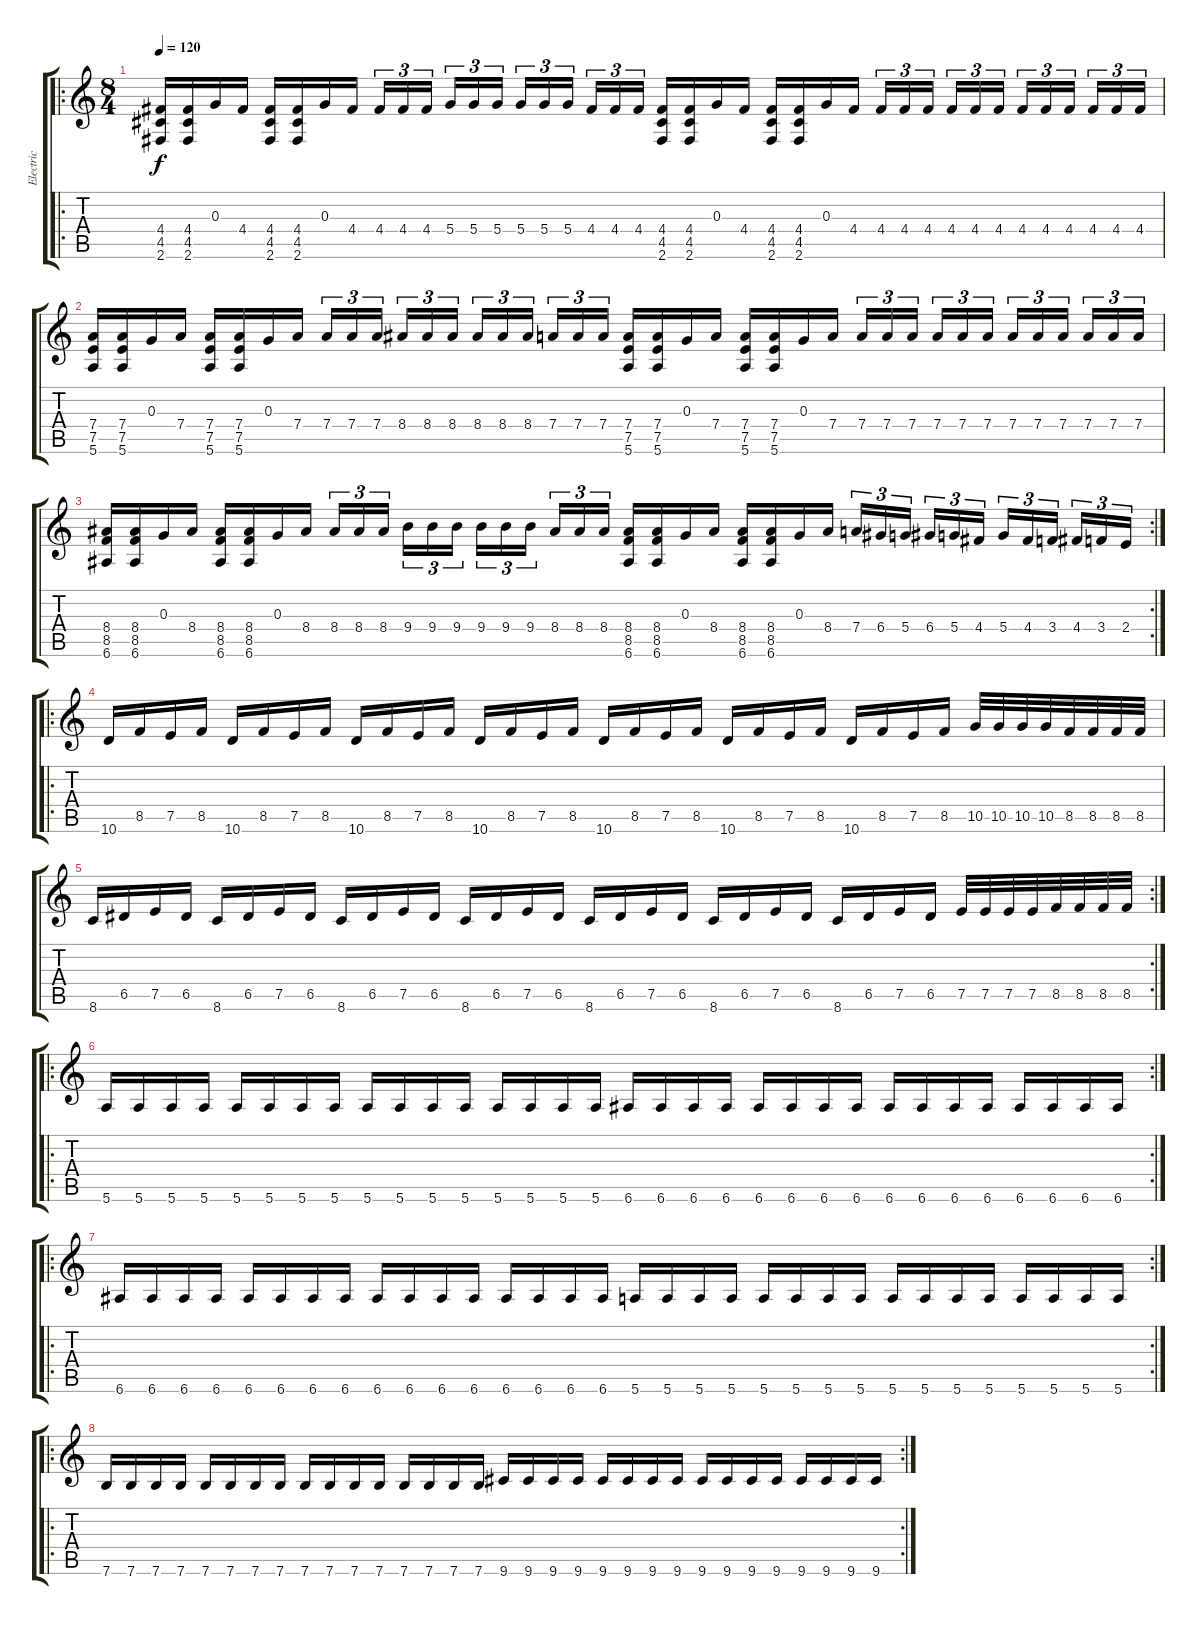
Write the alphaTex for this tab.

\track ("Electric" "Electric") {instrument overdrivenguitar}
\staff {score tabs}
\tuning (E4 B3 G3 D3 A2 E2) {hide}
\ro
\ts (8 4)
\tempo 120
\clef g2
\ks c
(4.4 4.5 2.6).16{dy f} (4.4 4.5 2.6).16 0.3.16 4.4.16 (4.4 4.5 2.6).16 (4.4 4.5 2.6).16 0.3.16 4.4.16 4.4.16{tu (3 2)} 4.4.16{tu (3 2)} 4.4.16{tu (3 2)} 5.4.16{tu (3 2)} 5.4.16{tu (3 2)} 5.4.16{tu (3 2)} 5.4.16{tu (3 2)} 5.4.16{tu (3 2)} 5.4.16{tu (3 2)} 4.4.16{tu (3 2)} 4.4.16{tu (3 2)} 4.4.16{tu (3 2)} (4.4 4.5 2.6).16 (4.4 4.5 2.6).16 0.3.16 4.4.16 (4.4 4.5 2.6).16 (4.4 4.5 2.6).16 0.3.16 4.4.16 4.4.16{tu (3 2)} 4.4.16{tu (3 2)} 4.4.16{tu (3 2)} 4.4.16{tu (3 2)} 4.4.16{tu (3 2)} 4.4.16{tu (3 2)} 4.4.16{tu (3 2)} 4.4.16{tu (3 2)} 4.4.16{tu (3 2)} 4.4.16{tu (3 2)} 4.4.16{tu (3 2)} 4.4.16{tu (3 2)} |
(7.4 7.5 5.6).16 (7.4 7.5 5.6).16 0.3.16 7.4.16 (7.4 7.5 5.6).16 (7.4 7.5 5.6).16 0.3.16 7.4.16 7.4.16{tu (3 2)} 7.4.16{tu (3 2)} 7.4.16{tu (3 2)} 8.4.16{tu (3 2)} 8.4.16{tu (3 2)} 8.4.16{tu (3 2)} 8.4.16{tu (3 2)} 8.4.16{tu (3 2)} 8.4.16{tu (3 2)} 7.4.16{tu (3 2)} 7.4.16{tu (3 2)} 7.4.16{tu (3 2)} (7.4 7.5 5.6).16 (7.4 7.5 5.6).16 0.3.16 7.4.16 (7.4 7.5 5.6).16 (7.4 7.5 5.6).16 0.3.16 7.4.16 7.4.16{tu (3 2)} 7.4.16{tu (3 2)} 7.4.16{tu (3 2)} 7.4.16{tu (3 2)} 7.4.16{tu (3 2)} 7.4.16{tu (3 2)} 7.4.16{tu (3 2)} 7.4.16{tu (3 2)} 7.4.16{tu (3 2)} 7.4.16{tu (3 2)} 7.4.16{tu (3 2)} 7.4.16{tu (3 2)} |
\rc 2
(8.4 8.5 6.6).16 (8.4 8.5 6.6).16 0.3.16 8.4.16 (8.4 8.5 6.6).16 (8.4 8.5 6.6).16 0.3.16 8.4.16 8.4.16{tu (3 2)} 8.4.16{tu (3 2)} 8.4.16{tu (3 2)} 9.4.16{tu (3 2)} 9.4.16{tu (3 2)} 9.4.16{tu (3 2)} 9.4.16{tu (3 2)} 9.4.16{tu (3 2)} 9.4.16{tu (3 2)} 8.4.16{tu (3 2)} 8.4.16{tu (3 2)} 8.4.16{tu (3 2)} (8.4 8.5 6.6).16 (8.4 8.5 6.6).16 0.3.16 8.4.16 (8.4 8.5 6.6).16 (8.4 8.5 6.6).16 0.3.16 8.4.16 7.4.16{tu (3 2)} 6.4.16{tu (3 2)} 5.4.16{tu (3 2)} 6.4.16{tu (3 2)} 5.4.16{tu (3 2)} 4.4.16{tu (3 2)} 5.4.16{tu (3 2)} 4.4.16{tu (3 2)} 3.4.16{tu (3 2)} 4.4.16{tu (3 2)} 3.4.16{tu (3 2)} 2.4.16{tu (3 2)} |
\ro
10.6.16 8.5.16 7.5.16 8.5.16 10.6.16 8.5.16 7.5.16 8.5.16 10.6.16 8.5.16 7.5.16 8.5.16 10.6.16 8.5.16 7.5.16 8.5.16 10.6.16 8.5.16 7.5.16 8.5.16 10.6.16 8.5.16 7.5.16 8.5.16 10.6.16 8.5.16 7.5.16 8.5.16 10.5.32 10.5.32 10.5.32 10.5.32 8.5.32 8.5.32 8.5.32 8.5.32 |
\rc 2
8.6.16 6.5.16 7.5.16 6.5.16 8.6.16 6.5.16 7.5.16 6.5.16 8.6.16 6.5.16 7.5.16 6.5.16 8.6.16 6.5.16 7.5.16 6.5.16 8.6.16 6.5.16 7.5.16 6.5.16 8.6.16 6.5.16 7.5.16 6.5.16 8.6.16 6.5.16 7.5.16 6.5.16 7.5.32 7.5.32 7.5.32 7.5.32 8.5.32 8.5.32 8.5.32 8.5.32 |
\ro
\rc 2
5.6.16 5.6.16 5.6.16 5.6.16 5.6.16 5.6.16 5.6.16 5.6.16 5.6.16 5.6.16 5.6.16 5.6.16 5.6.16 5.6.16 5.6.16 5.6.16 6.6.16 6.6.16 6.6.16 6.6.16 6.6.16 6.6.16 6.6.16 6.6.16 6.6.16 6.6.16 6.6.16 6.6.16 6.6.16 6.6.16 6.6.16 6.6.16 |
\ro
\rc 2
6.6.16 6.6.16 6.6.16 6.6.16 6.6.16 6.6.16 6.6.16 6.6.16 6.6.16 6.6.16 6.6.16 6.6.16 6.6.16 6.6.16 6.6.16 6.6.16 5.6.16 5.6.16 5.6.16 5.6.16 5.6.16 5.6.16 5.6.16 5.6.16 5.6.16 5.6.16 5.6.16 5.6.16 5.6.16 5.6.16 5.6.16 5.6.16 |
\ro
\rc 2
7.6.16 7.6.16 7.6.16 7.6.16 7.6.16 7.6.16 7.6.16 7.6.16 7.6.16 7.6.16 7.6.16 7.6.16 7.6.16 7.6.16 7.6.16 7.6.16 9.6.16 9.6.16 9.6.16 9.6.16 9.6.16 9.6.16 9.6.16 9.6.16 9.6.16 9.6.16 9.6.16 9.6.16 9.6.16 9.6.16 9.6.16 9.6.16
